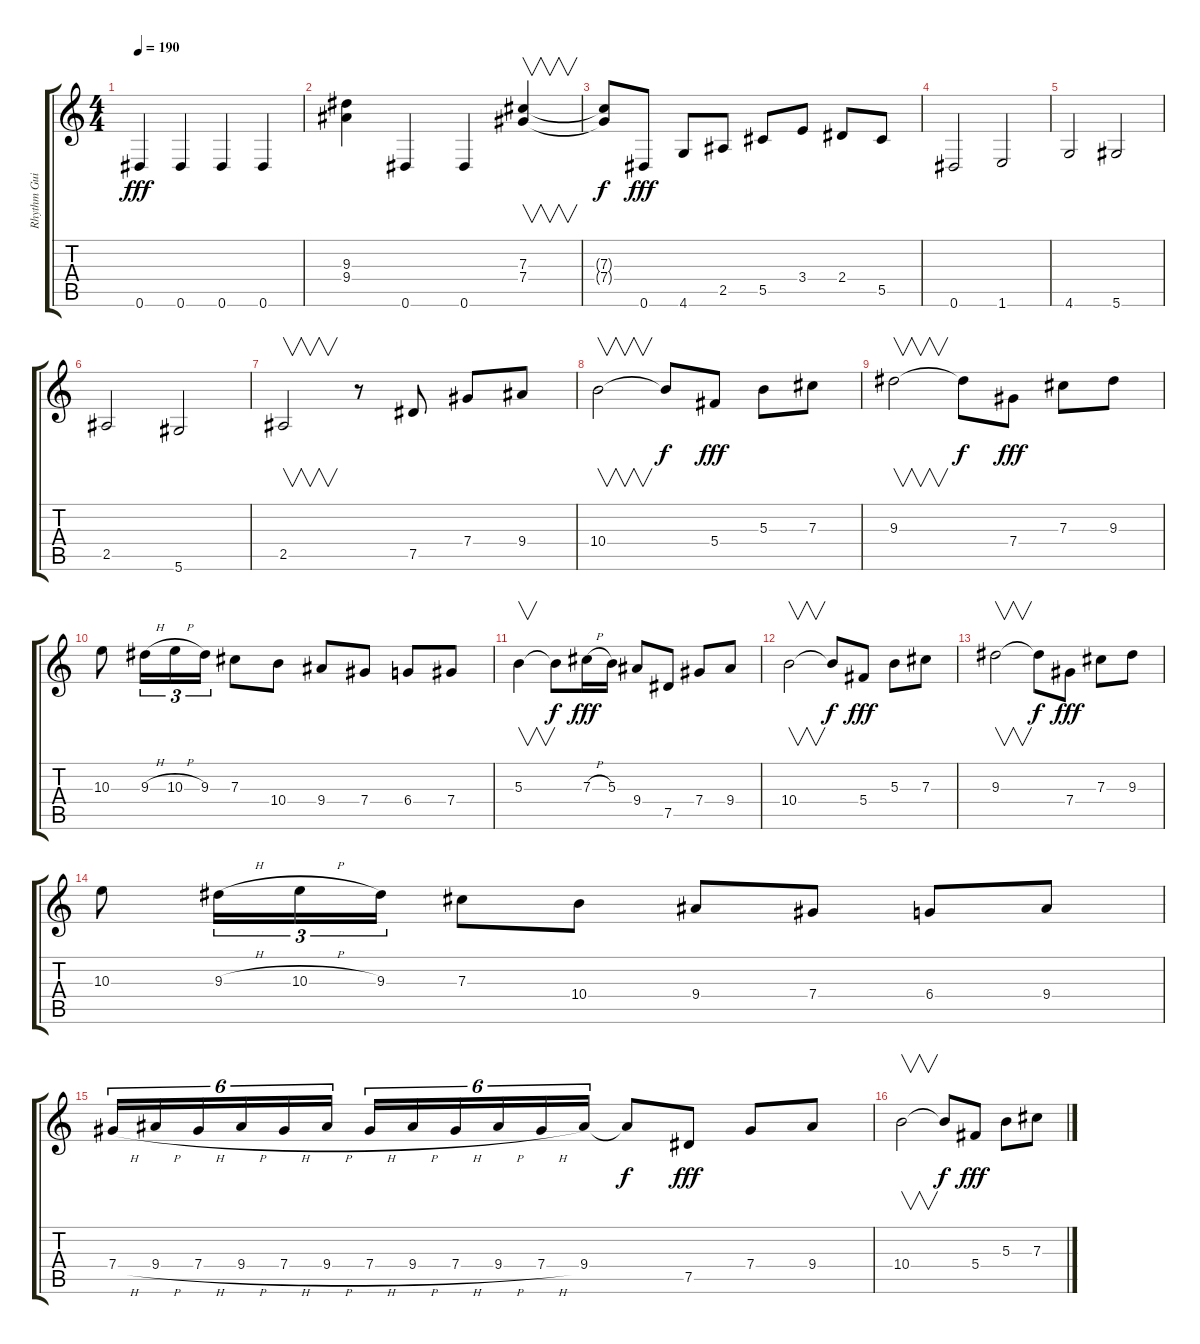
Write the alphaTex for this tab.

\track ("Rhythm Guitar" "Rhythm Gui") {instrument overdrivenguitar}
\staff {score tabs}
\tuning (Eb4 Bb3 Gb3 Db3 Ab2 Eb2) {hide}
\ts (4 4)
\tempo 190
\clef g2
\ks c
0.6.4{dy fff} 0.6.4 0.6.4 0.6.4 |
(9.3 9.4).4 0.6.4 0.6.4 (7.3 7.4).4{v} |
(7.3{t} 7.4{t}).8{dy f} 0.6.8{dy fff} 4.6.8 2.5.8 5.5.8 3.4.8 2.4.8 5.5.8 |
0.6.2 1.6.2 |
4.6.2 5.6.2 |
2.5.2 5.6.2 |
2.5.2{v} r.8 7.5.8 7.4.8 9.4.8 |
10.4.2{v} 10.4{t}.8{dy f} 5.4.8{dy fff} 5.3.8 7.3.8 |
9.3.2{v} 9.3{t}.8{dy f} 7.4.8{dy fff} 7.3.8 9.3.8 |
10.3.8 9.3{h}.16{tu (3 2)} 10.3{h}.16{tu (3 2)} 9.3.16{tu (3 2)} 7.3.8 10.4.8 9.4.8 7.4.8 6.4.8 7.4.8 |
5.3.4{v} 5.3{t}.8{dy f} 7.3{h}.16{dy fff} 5.3.16 9.4.8 7.5.8 7.4.8 9.4.8 |
10.4.2{v} 10.4{t}.8{dy f} 5.4.8{dy fff} 5.3.8 7.3.8 |
9.3.2{v} 9.3{t}.8{dy f} 7.4.8{dy fff} 7.3.8 9.3.8 |
10.3.8 9.3{h}.16{tu (3 2)} 10.3{h}.16{tu (3 2)} 9.3.16{tu (3 2)} 7.3.8 10.4.8 9.4.8 7.4.8 6.4.8 9.4.8 |
7.4{h}.16{tu (6 4)} 9.4{h}.16{tu (6 4)} 7.4{h}.16{tu (6 4)} 9.4{h}.16{tu (6 4)} 7.4{h}.16{tu (6 4)} 9.4{h}.16{tu (6 4)} 7.4{h}.16{tu (6 4)} 9.4{h}.16{tu (6 4)} 7.4{h}.16{tu (6 4)} 9.4{h}.16{tu (6 4)} 7.4{h}.16{tu (6 4)} 9.4.16{tu (6 4)} 9.4{t}.8{dy f} 7.5.8{dy fff} 7.4.8 9.4.8 |
10.4.2{v} 10.4{t}.8{dy f} 5.4.8{dy fff} 5.3.8 7.3.8
